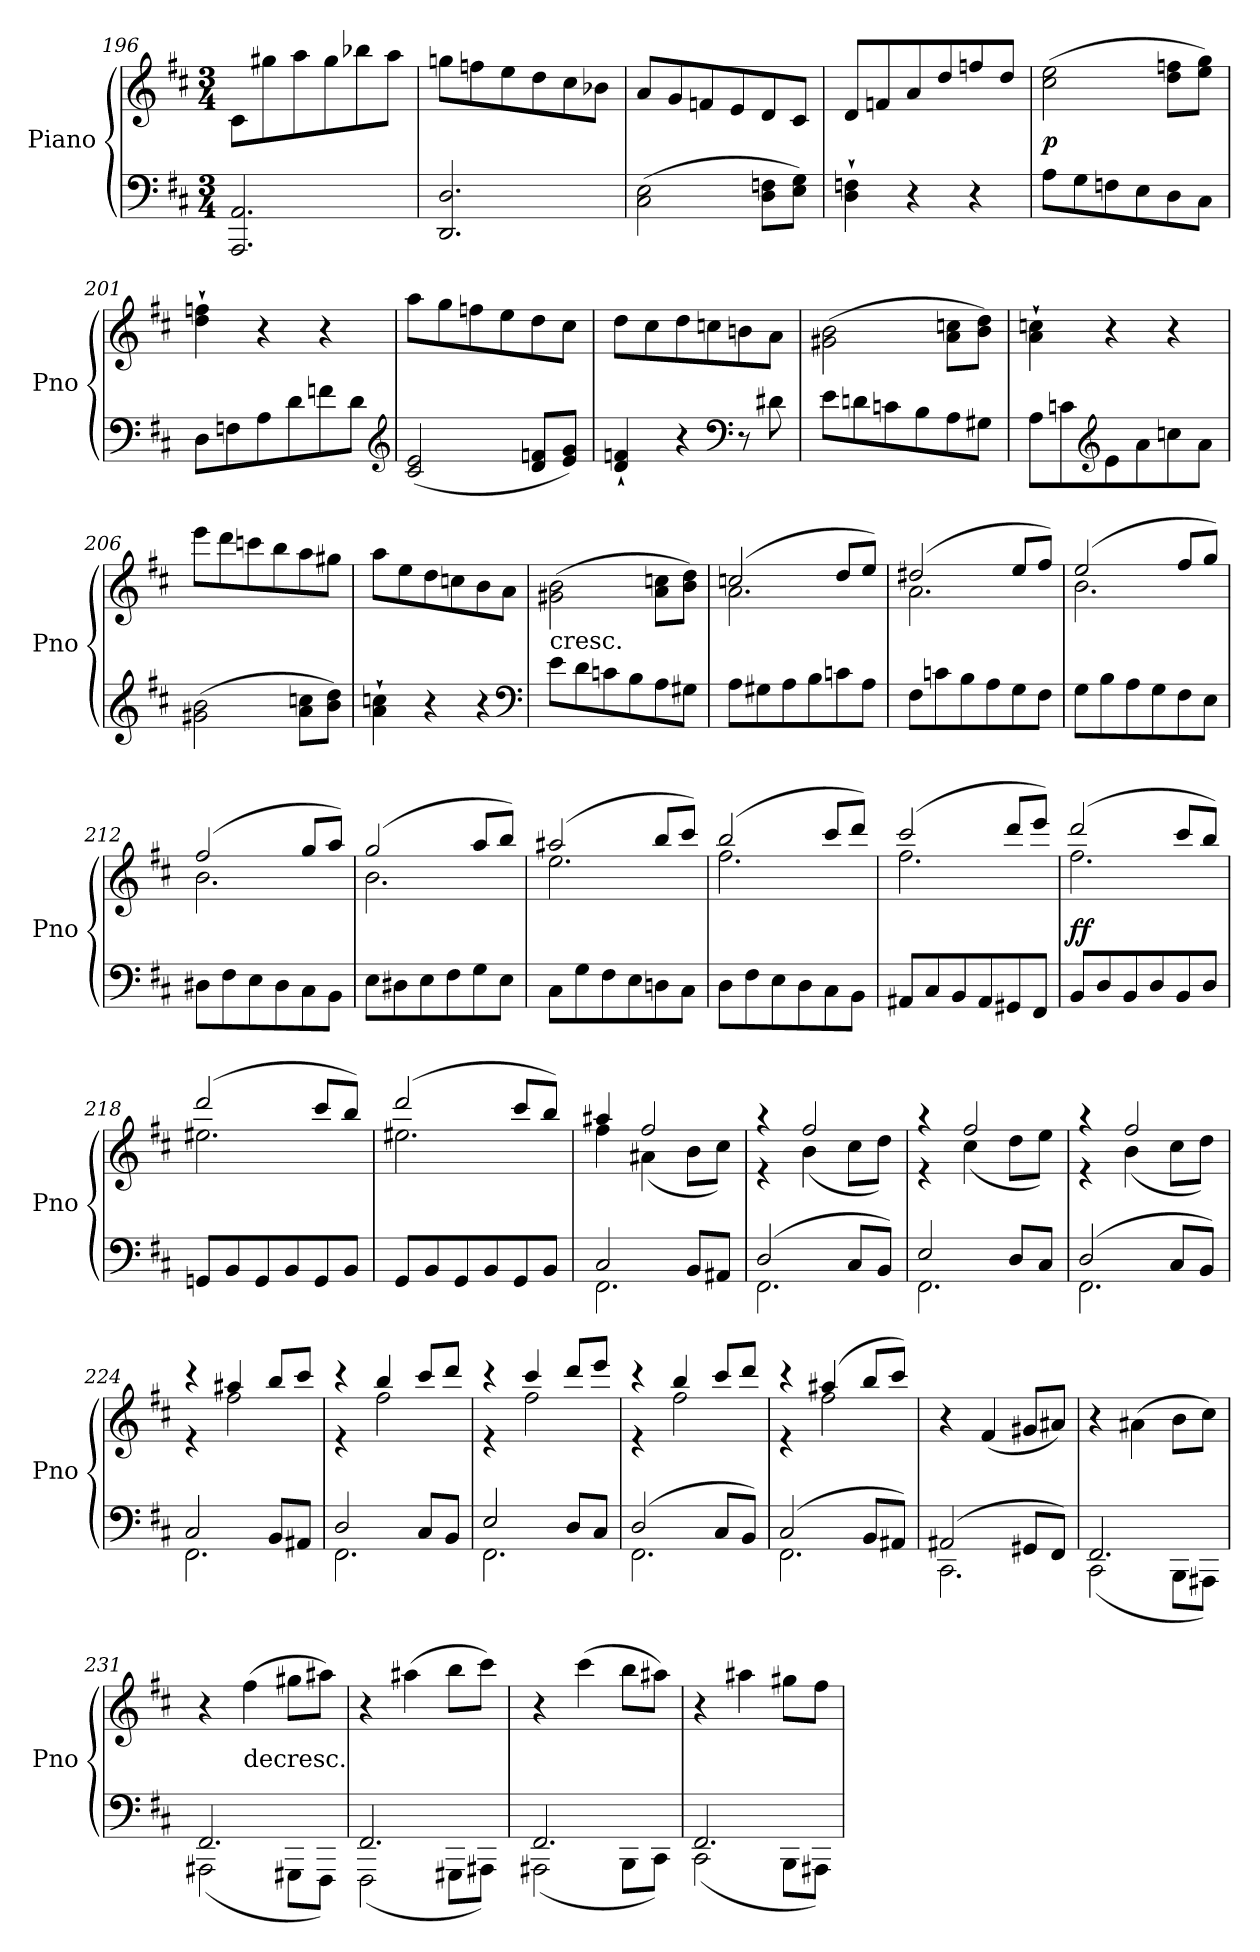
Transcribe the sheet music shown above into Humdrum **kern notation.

**kern	**kern	**dynam
*part1	*part1	*part1
*staff2	*staff1	*staff1/2
*I"Piano	*	*
*I'Pno	*	*
*clefF4	*clefG2	*
*k[f#c#]	*k[f#c#]	*
*D:	*D:	*
*M3/4	*M3/4	*
=196	=196	=196
2.AAA/ 2.AA/	8c#\L	.
.	8gg#X\	.
.	8aa\	.
.	8gg#\	.
.	8bb-X\	.
.	8aa\J	.
=197	=197	=197
2.DD/ 2.D/	8ggn\L	.
.	8ffn\	.
.	8ee\	.
.	8dd\	.
.	8cc#\	.
.	8b-X\J	.
=198	=198	=198
(2C#\ 2E\	8a/L	.
.	8g/	.
.	8fn/	.
.	8e/	.
8D\ 8Fn\L	8d/	.
8E\ 8G\J)	8c#/J	.
=199	=199	=199
4D`\ 4Fn`\	8d/L	.
.	8fn/	.
4r	8a/	.
.	8dd/	.
4r	8ffn/	.
.	8dd/J	.
=200	=200	=200
8A\L	(2cc#\ 2ee\	p
8G\	.	.
8Fn\	.	.
8E\	.	.
8D\	8dd\ 8ffn\L	.
8C#\J	8ee\ 8gg\J)	.
=201	=201	=201
8D\L	4dd`\ 4ffn`\	.
8Fn\	.	.
8A\	4r	.
8d\	.	.
8fn\	4r	.
8d\J	.	.
*clefG2	*	*
=202	=202	=202
(2c#/ 2e/	8aa\L	.
.	8gg\	.
.	8ffn\	.
.	8ee\	.
8d/ 8fn/L	8dd\	.
8e/ 8g/J)	8cc#\J	.
=203	=203	=203
4d`/ 4fn`/	8dd\L	.
.	8cc#\	.
4r	8dd\	.
.	8ccn\	.
*clefF4	*	*
8r	8bn\	.
8d#X\	8a\J	.
=204	=204	=204
8e\L	(2g#X\ 2b\	.
8dn\	.	.
8cn\	.	.
8B\	.	.
8A\	8a\ 8ccn\L	.
8G#X\J	8b\ 8dd\J)	.
=205	=205	=205
8A\L	4a`\ 4ccn`\	.
8cn\	.	.
*clefG2	*	*
8e\	4r	.
8a\	.	.
8ccn\	4r	.
8a\J	.	.
=206	=206	=206
(2g#X\ 2b\	8eee\L	.
.	8ddd\	.
.	8cccn\	.
.	8bb\	.
8a\ 8ccn\L	8aa\	.
8b\ 8dd\J)	8gg#X\J	.
=207	=207	=207
4a`\ 4ccn`\	8aa\L	.
.	8ee\	.
4r	8dd\	.
.	8ccn\	.
4r	8b\	.
.	8a\J	.
*clefF4	*	*
=208	=208	=208
!	!LO:TX:c:t=cresc.	!
8e\L	(2g#X\ 2b\	.
8d\	.	.
8cn\	.	.
8B\	.	.
8A\	8a\ 8ccn\L	.
8G#X\J	8b\ 8dd\J)	.
=209	=209	=209
*	*^	*
8A\L	(2ccn/	2.a\	.
8G#X\	.	.	.
8A\	.	.	.
8B\	.	.	.
8cn\	8dd/L	.	.
8A\J	8ee/J)	.	.
=210	=210	=210	=210
8F#\L	(2dd#X/	2.a\	.
8cn\	.	.	.
8B\	.	.	.
8A\	.	.	.
8G\	8ee/L	.	.
8F#\J	8ff#/J)	.	.
=211	=211	=211	=211
8G\L	(2ee/	2.b\	.
8B\	.	.	.
8A\	.	.	.
8G\	.	.	.
8F#\	8ff#/L	.	.
8E\J	8gg/J)	.	.
=212	=212	=212	=212
8D#X\L	(2ff#/	2.b\	.
8F#\	.	.	.
8E\	.	.	.
8D#\	.	.	.
8C#\	8gg/L	.	.
8BB\J	8aa/J)	.	.
=213	=213	=213	=213
8E\L	(2gg/	2.b\	.
8D#X\	.	.	.
8E\	.	.	.
8F#\	.	.	.
8G\	8aa/L	.	.
8E\J	8bb/J)	.	.
=214	=214	=214	=214
8C#\L	(2aa#X/	2.ee\	.
8G\	.	.	.
8F#\	.	.	.
8E\	.	.	.
8Dn\	8bb/L	.	.
8C#\J	8ccc#/J)	.	.
=215	=215	=215	=215
8D\L	(2bb/	2.ff#\	.
8F#\	.	.	.
8E\	.	.	.
8D\	.	.	.
8C#\	8ccc#/L	.	.
8BB\J	8ddd/J)	.	.
=216	=216	=216	=216
8AA#X/L	(2ccc#/	2.ff#\	.
8C#/	.	.	.
8BB/	.	.	.
8AA#/	.	.	.
8GG#X/	8ddd/L	.	.
8FF#/J	8eee/J)	.	.
=217	=217	=217	=217
8BB/L	(2ddd/	2.ff#\	ff
8D/	.	.	.
8BB/	.	.	.
8D/	.	.	.
8BB/	8ccc#/L	.	.
8D/J	8bb/J)	.	.
=218	=218	=218	=218
8GGn/L	(2ddd/	2.ee#X\	.
8BB/	.	.	.
8GG/	.	.	.
8BB/	.	.	.
8GG/	8ccc#/L	.	.
8BB/J	8bb/J)	.	.
=219	=219	=219	=219
8GG/L	(2ddd/	2.ee#X\	.
8BB/	.	.	.
8GG/	.	.	.
8BB/	.	.	.
8GG/	8ccc#/L	.	.
8BB/J	8bb/J)	.	.
=220	=220	=220	=220
*^	*	*	*
2C#/	2.FF#\	4aa#X/	4ff#\	.
.	.	2ff#/	(4a#X\	.
8BB/L	.	.	8b\L	.
8AA#X/J	.	.	8cc#\J)	.
=221	=221	=221	=221	=221
(2D/	2.FF#\	4r	4r	.
.	.	2ff#/	(4b\	.
8C#/L	.	.	8cc#\L	.
8BB/J)	.	.	8dd\J)	.
=222	=222	=222	=222	=222
2E/	2.FF#\	4r	4r	.
.	.	2ff#/	(4cc#\	.
8D/L	.	.	8dd\L	.
8C#/J	.	.	8ee\J)	.
=223	=223	=223	=223	=223
(2D/	2.FF#\	4r	4r	.
.	.	2ff#/	(4b\	.
8C#/L	.	.	8cc#\L	.
8BB/J)	.	.	8dd\J)	.
=224	=224	=224	=224	=224
2C#/	2.FF#\	4r	4r	.
.	.	4aa#X/	2ff#\	.
8BB/L	.	8bb/L	.	.
8AA#X/J	.	8ccc#/J	.	.
=225	=225	=225	=225	=225
2D/	2.FF#\	4r	4r	.
.	.	4bb/	2ff#\	.
8C#/L	.	8ccc#/L	.	.
8BB/J	.	8ddd/J	.	.
=226	=226	=226	=226	=226
2E/	2.FF#\	4r	4r	.
.	.	4ccc#/	2ff#\	.
8D/L	.	8ddd/L	.	.
8C#/J	.	8eee/J	.	.
=227	=227	=227	=227	=227
(2D/	2.FF#\	4r	4r	.
.	.	4bb/	2ff#\	.
8C#/L	.	8ccc#/L	.	.
8BB/J)	.	8ddd/J	.	.
=228	=228	=228	=228	=228
(2C#/	2.FF#\	4r	4r	.
.	.	(4aa#X/	2ff#\	.
8BB/L	.	8bb/L	.	.
8AA#X/J)	.	8ccc#/J)	.	.
*	*	*v	*v	*
=229	=229	=229	=229
(2AA#X/	2.CC#\	4r	.
.	.	(4f#/	.
8GG#X/L	.	8g#X/L	.
8FF#/J)	.	8a#X/J)	.
=230	=230	=230	=230
2.FF#/	(2CC#\	4r	.
.	.	(4a#X\	.
.	8BBB\L	8b\L	.
.	8AAA#X\J)	8cc#\J)	.
=231	=231	=231	=231
2.FF#/	(2AAA#X\	4r	.
!	!	!LO:TX:c:t=decresc.	!
.	.	(4ff#\	.
.	8GGG#X\L	8gg#X\L	.
.	8FFF#\J)	8aa#X\J)	.
=232	=232	=232	=232
2.FF#/	(2FFF#\	4r	.
.	.	(4aa#X\	.
.	8GGG#X\L	8bb\L	.
.	8AAA#X\J)	8ccc#\J)	.
=233	=233	=233	=233
2.FF#/	(2AAA#X\	4r	.
.	.	(4ccc#\	.
.	8BBB\L	8bb\L	.
.	8CC#\J)	8aa#X\J)	.
=234	=234	=234	=234
2.FF#/	(2CC#\	4r	.
.	.	4aa#X\	.
.	8BBB\L	8gg#X\L	.
.	8AAA#X\J)	8ff#\J	.
*v	*v	*	*
=	=	=
*-	*-	*-
